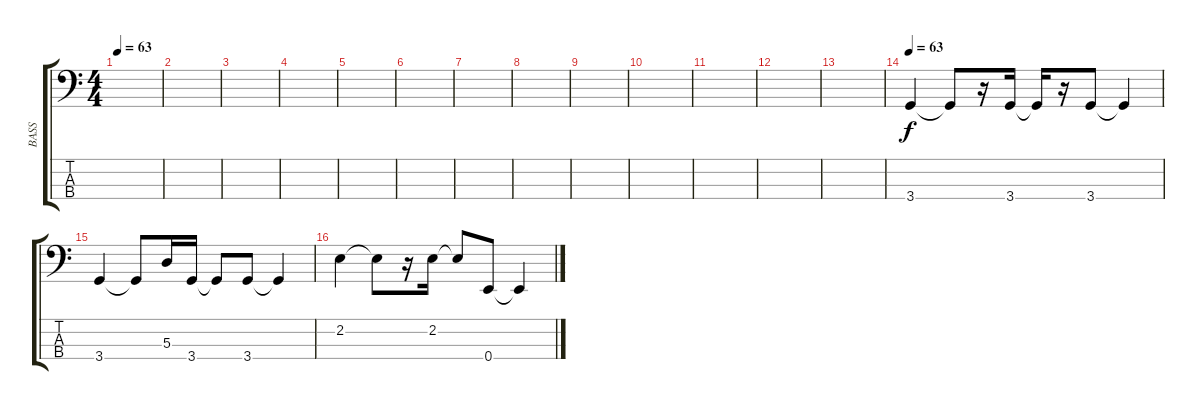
\track ("BASS" "BASS") {instrument electricbassfinger}
\staff {score tabs}
\tuning (G2 D2 A1 E1) {hide}
\ts (4 4)
\tempo 63
\clef f4
\ks c
|
|
|
|
|
|
|
|
|
|
|
|
|
\tempo 63
3.4.4 3.4{t}.8 r.16 3.4.16 3.4{t}.16 r.16 3.4.8 3.4{t}.4 |
3.4.4 3.4{t}.8 5.3.16 3.4.16 3.4{t}.8 3.4.8 3.4{t}.4 |
2.2.4 2.2{t}.8 r.16 2.2.16 2.2{t}.8 0.4.8 0.4{t}.4
